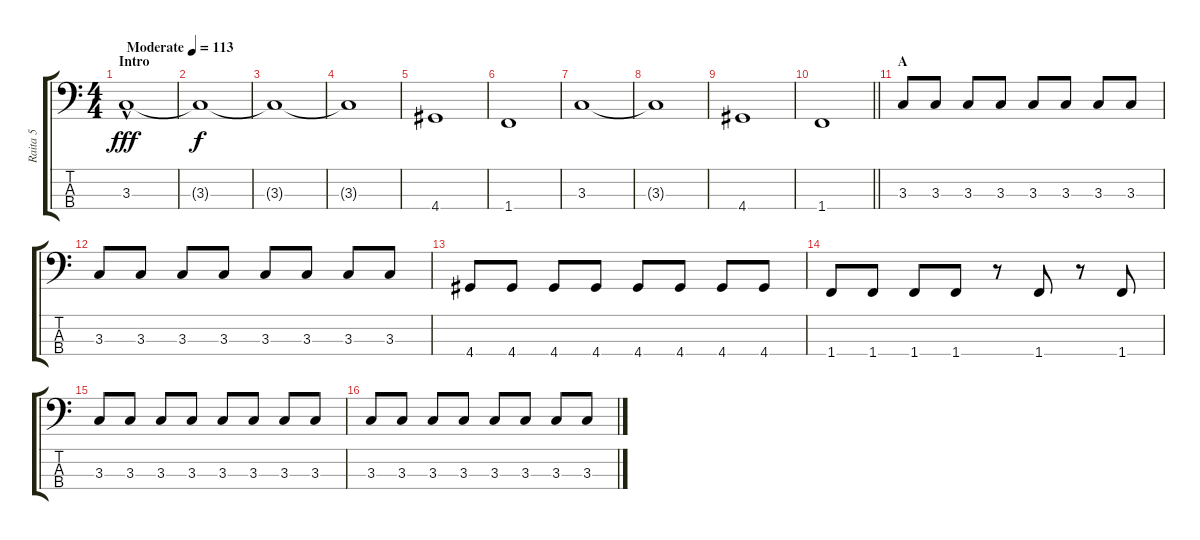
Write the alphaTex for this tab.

\track ("Raita 5" "Raita 5") {instrument electricbassfinger}
\staff {score tabs}
\tuning (G2 D2 A1 E1) {hide}
\ts (4 4)
\section ("" "Intro")
\tempo (113 "Moderate")
\clef f4
\ks c
3.3{hac}.1{dy fff instrument electricbassfinger} |
3.3{t}.1{dy f} |
3.3{t}.1 |
3.3{t}.1 |
4.4.1 |
1.4.1 |
3.3.1 |
3.3{t}.1 |
4.4.1 |
\barLineRight lightlight
1.4.1 |
\section ("" "A")
3.3.8 3.3.8 3.3.8 3.3.8 3.3.8 3.3.8 3.3.8 3.3.8 |
3.3.8 3.3.8 3.3.8 3.3.8 3.3.8 3.3.8 3.3.8 3.3.8 |
4.4.8 4.4.8 4.4.8 4.4.8 4.4.8 4.4.8 4.4.8 4.4.8 |
1.4.8 1.4.8 1.4.8 1.4.8 r.8 1.4.8 r.8 1.4.8 |
3.3.8 3.3.8 3.3.8 3.3.8 3.3.8 3.3.8 3.3.8 3.3.8 |
3.3.8 3.3.8 3.3.8 3.3.8 3.3.8 3.3.8 3.3.8 3.3.8
